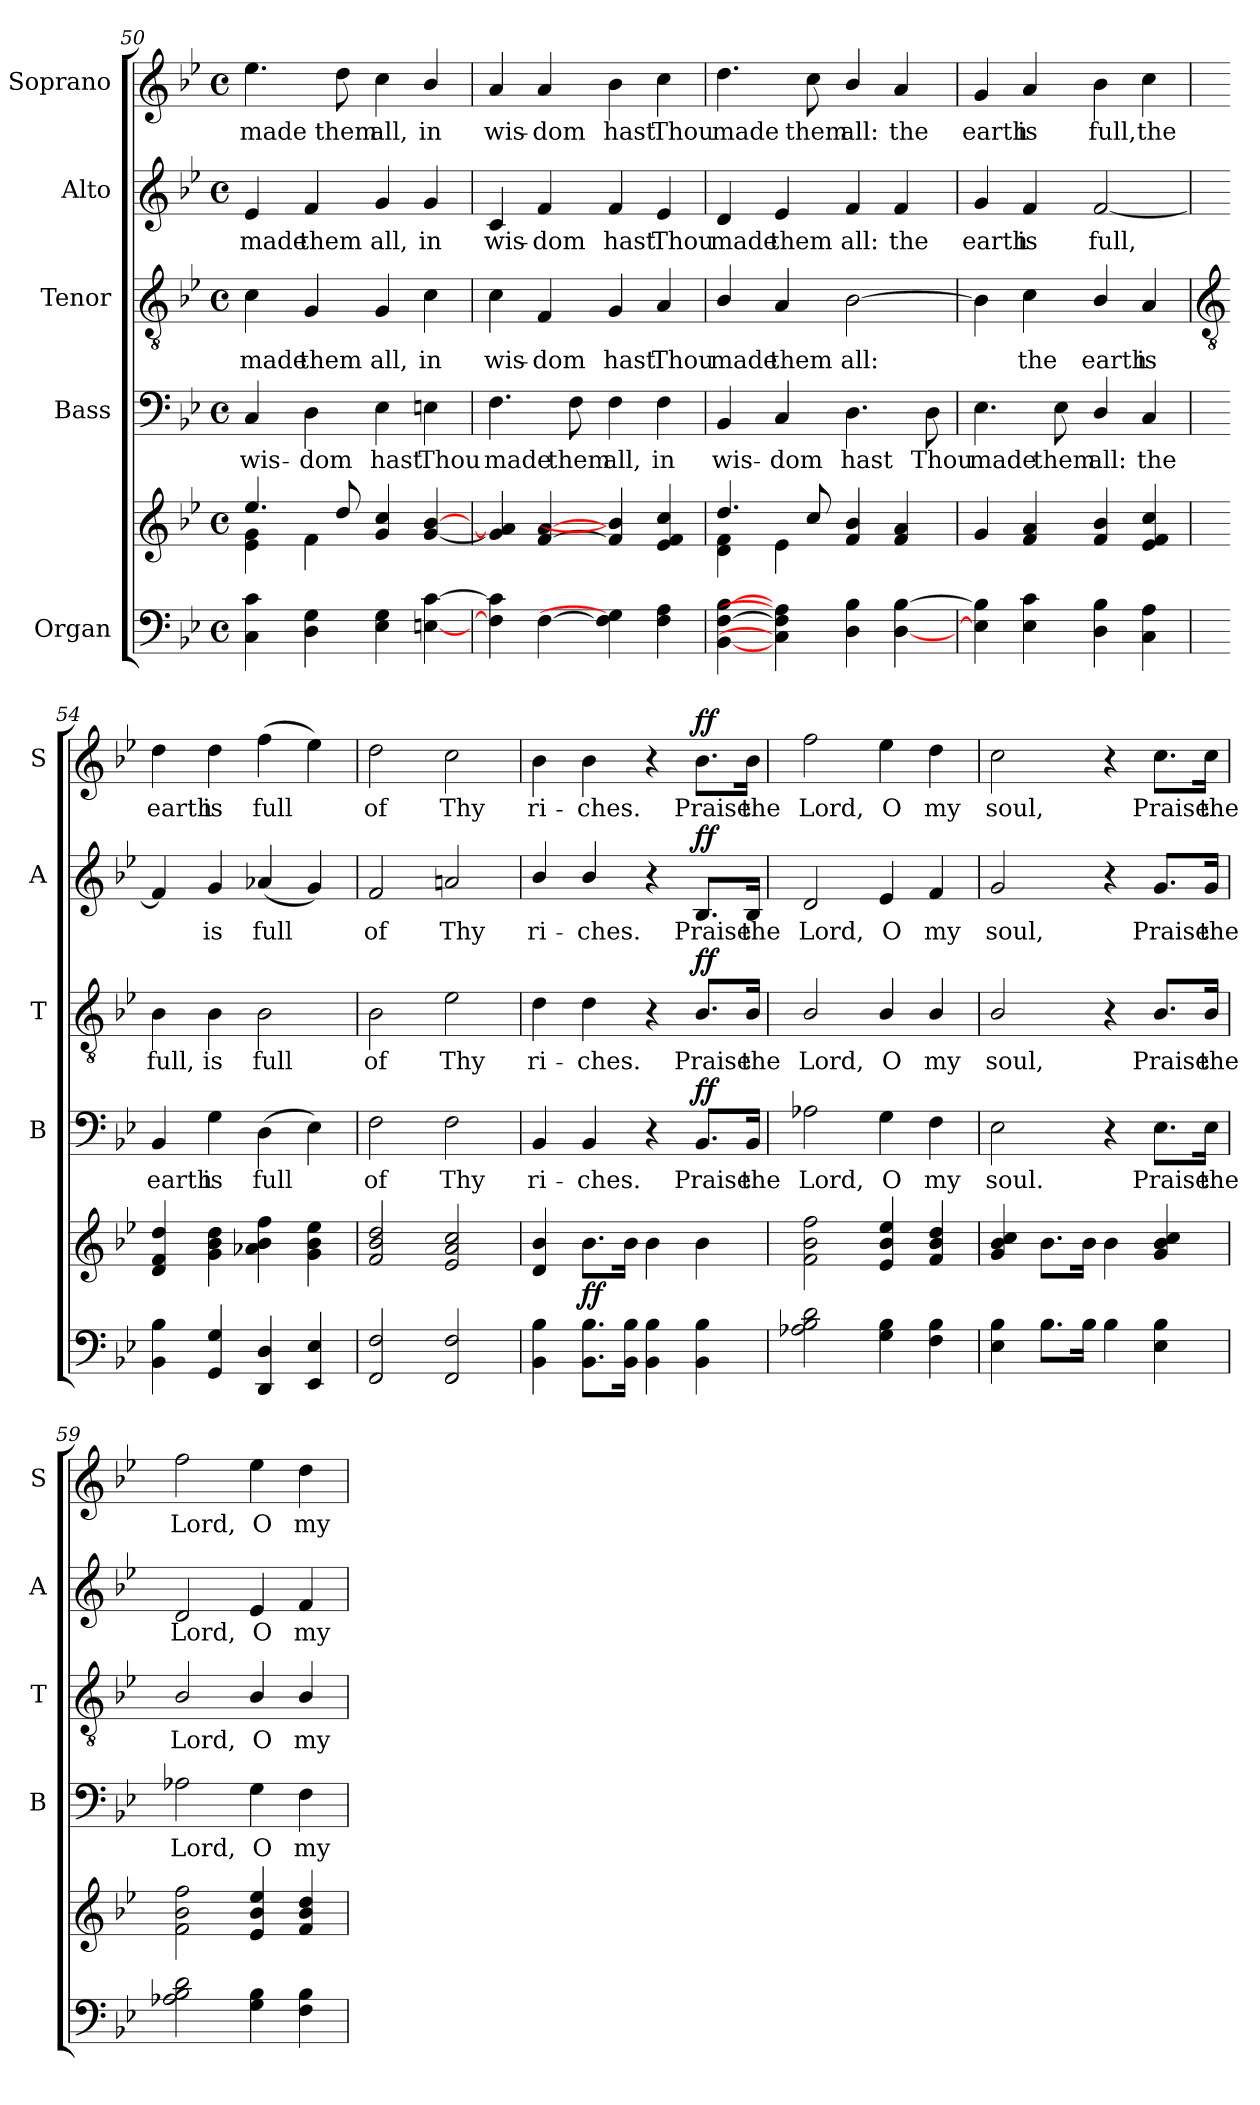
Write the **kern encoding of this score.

**kern	**kern	**dynam	**kern	**text	**dynam	**kern	**text	**dynam	**kern	**text	**dynam	**kern	**text	**dynam
*part5	*part5	*part5	*part4	*part4	*part4	*part3	*part3	*part3	*part2	*part2	*part2	*part1	*part1	*part1
*staff6	*staff5	*staff5/6	*staff4	*staff4	*staff4	*staff3	*staff3	*staff3	*staff2	*staff2	*staff2	*staff1	*staff1	*staff1
*I"Organ	*	*	*I"Bass	*	*	*I"Tenor	*	*	*I"Alto	*	*	*I"Soprano	*	*
*	*	*	*I'B	*	*	*I'T	*	*	*I'A	*	*	*I'S	*	*
!!LO:LB:g=z
*clefF4	*clefG2	*	*clefF4	*	*	*clefGv2	*	*	*clefG2	*	*	*clefG2	*	*
*k[b-e-]	*k[b-e-]	*	*k[b-e-]	*	*	*k[b-e-]	*	*	*k[b-e-]	*	*	*k[b-e-]	*	*
*B-:	*B-:	*	*B-:	*	*	*B-:	*	*	*B-:	*	*	*B-:	*	*
*M4/4	*M4/4	*	*M4/4	*	*	*M4/4	*	*	*M4/4	*	*	*M4/4	*	*
*met(c)	*met(c)	*	*met(c)	*	*	*met(c)	*	*	*met(c)	*	*	*met(c)	*	*
=50	=50	=50	=50	=50	=50	=50	=50	=50	=50	=50	=50	=50	=50	=50
*	*^	*	*	*	*	*	*	*	*	*	*	*	*	*
!	!	!	!	!	!LO:LY:b	!	!	!LO:LY:b	!	!	!LO:LY:b	!	!	!LO:LY:b	!
4C 4c	4.ee-/	4e-\ 4g\	.	4C	wis-	.	4c	made	.	4e-	made	.	4.ee-	made	.
!	!	!	!	!	!LO:LY:b	!	!	!LO:LY:b	!	!	!LO:LY:b	!	!	!	!
4D 4G	.	4f\	.	4D	-dom	.	4G	them	.	4f	them	.	.	.	.
!	!	!	!	!	!	!	!	!	!	!	!	!	!	!LO:LY:b	!
.	8dd/	.	.	.	.	.	.	.	.	.	.	.	8dd	them	.
!	!	!	!	!	!LO:LY:b	!	!	!LO:LY:b	!	!	!LO:LY:b	!	!	!LO:LY:b	!
4E- 4G	4g 4cc	2ryy	.	4E-	hast	.	4G	all,	.	4g	all,	.	4cc	all,	.
!	!	!	!	!	!LO:LY:b	!	!	!LO:LY:b	!	!	!LO:LY:b	!	!	!LO:LY:b	!
[4En [4c	[4g [4b-	.	.	4En	Thou	.	4c	in	.	4g	in	.	4b-/	in	.
=51	=51	=51	=51	=51	=51	=51	=51	=51	=51	=51	=51	=51	=51	=51	=51
!	!	!	!	!	!LO:LY:b	!	!	!LO:LY:b	!	!	!LO:LY:b	!	!	!LO:LY:b	!
4F] 4c]	4g] 4a]	1ryy	.	4.F	made	.	4c	wis-	.	4c	wis-	.	4a	wis-	.
!	!	!	!	!	!	!	!	!LO:LY:b	!	!	!LO:LY:b	!	!	!LO:LY:b	!
[4F	[4f [4a	.	.	.	.	.	4F	-dom	.	4f	-dom	.	4a	-dom	.
!	!	!	!	!	!LO:LY:b	!	!	!	!	!	!	!	!	!	!
.	.	.	.	8F	them	.	.	.	.	.	.	.	.	.	.
!	!	!	!	!	!LO:LY:b	!	!	!LO:LY:b	!	!	!LO:LY:b	!	!	!LO:LY:b	!
4F] 4G]	4f] 4b-]	.	.	4F	all,	.	4G	hast	.	4f	hast	.	4b-	hast	.
!	!	!	!	!	!LO:LY:b	!	!	!LO:LY:b	!	!	!LO:LY:b	!	!	!LO:LY:b	!
4F 4A	4e- 4f 4cc	.	.	4F	in	.	4A	Thou	.	4e-	Thou	.	4cc	Thou	.
=52	=52	=52	=52	=52	=52	=52	=52	=52	=52	=52	=52	=52	=52	=52	=52
!	!	!	!	!	!LO:LY:b	!	!	!LO:LY:b	!	!	!LO:LY:b	!	!	!LO:LY:b	!
[4BB- [4F [4B-	4.dd/	4d\ 4f\	.	4BB-	wis-	.	4B-/	made	.	4d	made	.	4.dd	made	.
!	!	!	!	!	!LO:LY:b	!	!	!LO:LY:b	!	!	!LO:LY:b	!	!	!	!
4C] 4F] 4A]	.	4e-\	.	4C	-dom	.	4A	them	.	4e-	them	.	.	.	.
!	!	!	!	!	!	!	!	!	!	!	!	!	!	!LO:LY:b	!
.	8cc/	.	.	.	.	.	.	.	.	.	.	.	8cc	them	.
!	!	!	!	!	!LO:LY:b	!	!	!LO:LY:b	!	!	!LO:LY:b	!	!	!LO:LY:b	!
4D 4B-	4f/ 4b-/	2ryy	.	4.D	hast	.	[2B-	all:	.	4f	all:	.	4b-/	all:	.
!	!	!	!	!	!	!	!	!	!	!	!LO:LY:b	!	!	!LO:LY:b	!
[4D [4B-	4f 4a	.	.	.	.	.	.	.	.	4f	the	.	4a	the	.
!	!	!	!	!	!LO:LY:b	!	!	!	!	!	!	!	!	!	!
.	.	.	.	8D	Thou	.	.	.	.	.	.	.	.	.	.
=53	=53	=53	=53	=53	=53	=53	=53	=53	=53	=53	=53	=53	=53	=53	=53
!	!	!	!	!	!LO:LY:b	!	!	!	!	!	!LO:LY:b	!	!	!LO:LY:b	!
4E-] 4B-]	4g	4ryy	.	4.E-	made	.	4B-]	.	.	4g	earth	.	4g	earth	.
!	!	!	!	!	!	!	!	!LO:LY:b	!	!	!LO:LY:b	!	!	!LO:LY:b	!
4E- 4c	4f 4a	4ryy	.	.	.	.	4c	the	.	4f	is	.	4a	is	.
!	!	!	!	!	!LO:LY:b	!	!	!	!	!	!	!	!	!	!
.	.	.	.	8E-	them	.	.	.	.	.	.	.	.	.	.
!	!	!	!	!	!LO:LY:b	!	!	!LO:LY:b	!	!	!LO:LY:b	!	!	!LO:LY:b	!
4D 4B-	4f 4b-	2ryy	.	4D/	all:	.	4B-/	earth	.	[2f	full,	.	4b-	full,	.
!	!	!	!	!	!LO:LY:b	!	!	!LO:LY:b	!	!	!	!	!	!LO:LY:b	!
4C 4A	4e- 4f 4cc	.	.	4C	the	.	4A	is	.	.	.	.	4cc	the	.
*	*v	*v	*	*	*	*	*	*	*	*	*	*	*	*	*
!!LO:LB:g=z
=54	=54	=54	=54	=54	=54	=54	=54	=54	=54	=54	=54	=54	=54	=54
*	*	*	*	*	*	*clefGv2	*	*	*	*	*	*	*	*
!	!	!	!	!LO:LY:b	!	!	!LO:LY:b	!	!	!	!	!	!LO:LY:b	!
4BB- 4B-	4d 4f 4dd	.	4BB-	earth	.	4B-	full,	.	4f]	.	.	4dd	earth	.
!	!	!	!	!LO:LY:b	!	!	!LO:LY:b	!	!	!LO:LY:b	!	!	!LO:LY:b	!
4GG 4G	4g 4b- 4dd	.	4G	is	.	4B-	is	.	4g	is	.	4dd	is	.
!	!	!	!	!LO:LY:b	!	!	!LO:LY:b	!	!	!LO:LY:b	!	!	!LO:LY:b	!
4DD 4D	4a-X 4b- 4ff	.	(>4D	full	.	2B-	full	.	(<4a-X	full	.	(>4ff	full	.
4EE- 4E-	4g 4b- 4ee-	.	4E-)	.	.	.	.	.	4g)	.	.	4ee-)	.	.
=55	=55	=55	=55	=55	=55	=55	=55	=55	=55	=55	=55	=55	=55	=55
!	!	!	!	!LO:LY:b	!	!	!LO:LY:b	!	!	!LO:LY:b	!	!	!LO:LY:b	!
2FF 2F	2f 2b- 2dd	.	2F	of	.	2B-	of	.	2f	of	.	2dd	of	.
!	!	!	!	!LO:LY:b	!	!	!LO:LY:b	!	!	!LO:LY:b	!	!	!LO:LY:b	!
2FF 2F	2e- 2a 2cc	.	2F	Thy	.	2e-	Thy	.	2an	Thy	.	2cc	Thy	.
=56	=56	=56	=56	=56	=56	=56	=56	=56	=56	=56	=56	=56	=56	=56
!	!	!	!	!LO:LY:b	!	!	!LO:LY:b	!	!	!LO:LY:b	!	!	!LO:LY:b	!
4BB- 4B-	4d 4b-	.	4BB-	ri-	.	4d	ri-	.	4b-/	ri-	.	4b-	ri-	.
!	!	!LO:DY:b	!	!LO:LY:b	!	!	!LO:LY:b	!	!	!LO:LY:b	!	!	!LO:LY:b	!
8.BB- 8.B-L	8.b-L	ff	4BB-	-ches.	.	4d	-ches.	.	4b-/	-ches.	.	4b-	-ches.	.
16BB- 16B-J	16b-J	.	.	.	.	.	.	.	.	.	.	.	.	.
4BB- 4B-	4b-	.	4r	.	.	4r	.	.	4r	.	.	4r	.	.
!	!	!	!	!LO:LY:b	!LO:DY:b	!	!LO:LY:b	!LO:DY:b	!	!LO:LY:b	!LO:DY:b	!	!LO:LY:b	!LO:DY:b
4BB- 4B-	4b-	.	8.BB-/L	Praise	ff	8.B-/L	Praise	ff	8.B-/L	Praise	ff	8.b-\L	Praise	ff
!	!	!	!	!LO:LY:b	!	!	!LO:LY:b	!	!	!LO:LY:b	!	!	!LO:LY:b	!
.	.	.	16BB-/Jk	the	.	16B-/Jk	the	.	16B-/Jk	the	.	16b-\Jk	the	.
=57	=57	=57	=57	=57	=57	=57	=57	=57	=57	=57	=57	=57	=57	=57
!	!	!	!	!LO:LY:b	!	!	!LO:LY:b	!	!	!LO:LY:b	!	!	!LO:LY:b	!
2A-X 2B- 2d	2f 2b- 2ff	.	2A-X	Lord,	.	2B-/	Lord,	.	2d	Lord,	.	2ff	Lord,	.
!	!	!	!	!LO:LY:b	!	!	!LO:LY:b	!	!	!LO:LY:b	!	!	!LO:LY:b	!
4G 4B-	4e- 4b- 4ee-	.	4G	O	.	4B-/	O	.	4e-	O	.	4ee-	O	.
!	!	!	!	!LO:LY:b	!	!	!LO:LY:b	!	!	!LO:LY:b	!	!	!LO:LY:b	!
4F 4B-	4f 4b- 4dd	.	4F	my	.	4B-/	my	.	4f	my	.	4dd	my	.
=58	=58	=58	=58	=58	=58	=58	=58	=58	=58	=58	=58	=58	=58	=58
!	!	!	!	!LO:LY:b	!	!	!LO:LY:b	!	!	!LO:LY:b	!	!	!LO:LY:b	!
4E- 4B-	4g 4b- 4cc	.	2E-	soul.	.	2B-/	soul,	.	2g	soul,	.	2cc	soul,	.
8.B-L	8.b-L	.	.	.	.	.	.	.	.	.	.	.	.	.
16B-J	16b-J	.	.	.	.	.	.	.	.	.	.	.	.	.
4B-	4b-	.	4r	.	.	4r	.	.	4r	.	.	4r	.	.
!	!	!	!	!LO:LY:b	!	!	!LO:LY:b	!	!	!LO:LY:b	!	!	!LO:LY:b	!
4E- 4B-	4g 4b- 4cc	.	8.E-\L	Praise	.	8.B-/L	Praise	.	8.g/L	Praise	.	8.cc\L	Praise	.
!	!	!	!	!LO:LY:b	!	!	!LO:LY:b	!	!	!LO:LY:b	!	!	!LO:LY:b	!
.	.	.	16E-\Jk	the	.	16B-/Jk	the	.	16g/Jk	the	.	16cc\Jk	the	.
=59	=59	=59	=59	=59	=59	=59	=59	=59	=59	=59	=59	=59	=59	=59
!	!	!	!	!LO:LY:b	!	!	!LO:LY:b	!	!	!LO:LY:b	!	!	!LO:LY:b	!
2A-X 2B- 2d	2f 2b- 2ff	.	2A-X	Lord,	.	2B-/	Lord,	.	2d	Lord,	.	2ff	Lord,	.
!	!	!	!	!LO:LY:b	!	!	!LO:LY:b	!	!	!LO:LY:b	!	!	!LO:LY:b	!
4G 4B-	4e- 4b- 4ee-	.	4G	O	.	4B-/	O	.	4e-	O	.	4ee-	O	.
!	!	!	!	!LO:LY:b	!	!	!LO:LY:b	!	!	!LO:LY:b	!	!	!LO:LY:b	!
4F 4B-	4f 4b- 4dd	.	4F	my	.	4B-/	my	.	4f	my	.	4dd	my	.
=	=	=	=	=	=	=	=	=	=	=	=	=	=	=
*-	*-	*-	*-	*-	*-	*-	*-	*-	*-	*-	*-	*-	*-	*-
